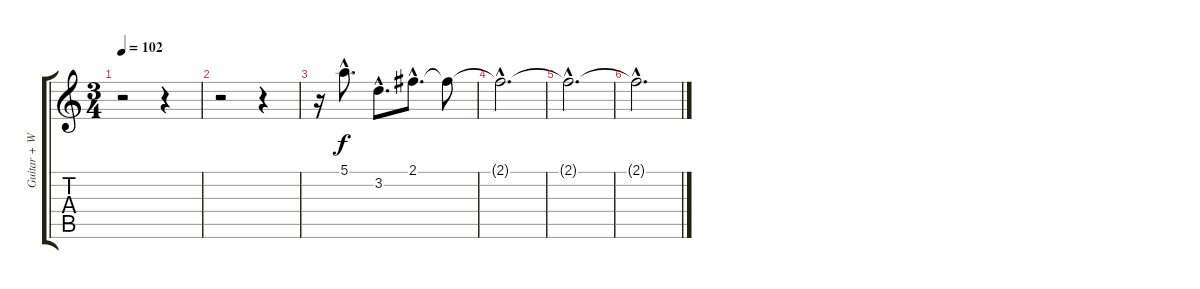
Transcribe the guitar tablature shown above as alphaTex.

\track ("Guitar + Weird Sound (part1)" "Guitar + W") {instrument electricguitarmuted}
\staff {score tabs}
\tuning (E4 B3 G3 D3 A2 E2) {hide}
\ts (3 4)
\tempo 102
\clef g2
\ks c
r.2{dy f} r.4 |
r.2{volume 5} r.4 |
r.16 5.1{hac}.8{d instrument electricpiano1} 3.2{hac}.8{d instrument electricpiano1} 2.1{hac}.8{d instrument electricpiano1} 2.1{t}.8 |
2.1{hac t}.2{d} |
2.1{hac t}.2{d} |
2.1{hac t}.2{d}
